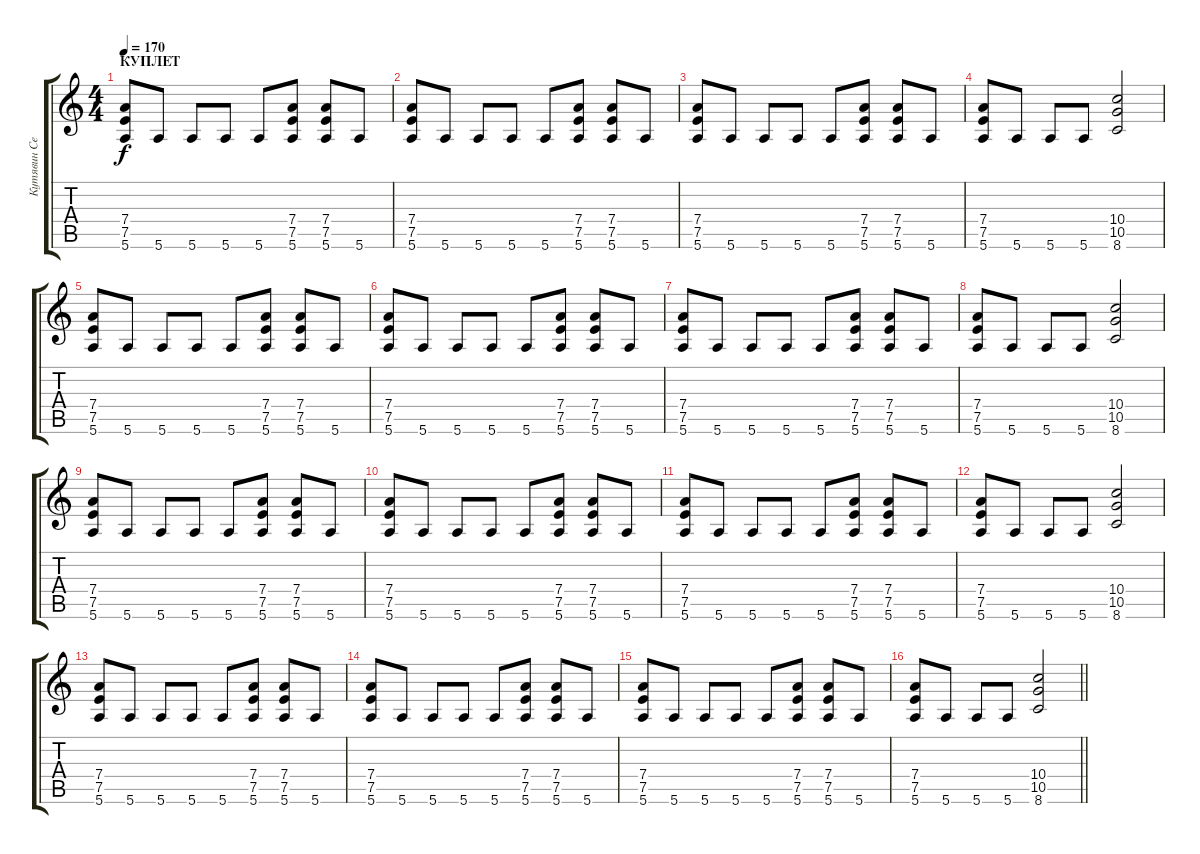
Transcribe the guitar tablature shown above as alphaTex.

\track ("Кутявин Сергей" "Кутявин Се") {instrument distortionguitar}
\staff {score tabs}
\tuning (E4 B3 G3 D3 A2 E2) {hide}
\ts (4 4)
\section ("" "КУПЛЕТ")
\tempo 170
\clef g2
\ks c
(7.4 7.5 5.6).8{dy f} 5.6.8 5.6.8 5.6.8 5.6.8 (7.4 7.5 5.6).8 (7.4 7.5 5.6).8 5.6.8 |
(7.4 7.5 5.6).8 5.6.8 5.6.8 5.6.8 5.6.8 (7.4 7.5 5.6).8 (7.4 7.5 5.6).8 5.6.8 |
(7.4 7.5 5.6).8 5.6.8 5.6.8 5.6.8 5.6.8 (7.4 7.5 5.6).8 (7.4 7.5 5.6).8 5.6.8 |
(7.4 7.5 5.6).8 5.6.8 5.6.8 5.6.8 (10.4 10.5 8.6).2 |
(7.4 7.5 5.6).8 5.6.8 5.6.8 5.6.8 5.6.8 (7.4 7.5 5.6).8 (7.4 7.5 5.6).8 5.6.8 |
(7.4 7.5 5.6).8 5.6.8 5.6.8 5.6.8 5.6.8 (7.4 7.5 5.6).8 (7.4 7.5 5.6).8 5.6.8 |
(7.4 7.5 5.6).8 5.6.8 5.6.8 5.6.8 5.6.8 (7.4 7.5 5.6).8 (7.4 7.5 5.6).8 5.6.8 |
(7.4 7.5 5.6).8 5.6.8 5.6.8 5.6.8 (10.4 10.5 8.6).2 |
(7.4 7.5 5.6).8 5.6.8 5.6.8 5.6.8 5.6.8 (7.4 7.5 5.6).8 (7.4 7.5 5.6).8 5.6.8 |
(7.4 7.5 5.6).8 5.6.8 5.6.8 5.6.8 5.6.8 (7.4 7.5 5.6).8 (7.4 7.5 5.6).8 5.6.8 |
(7.4 7.5 5.6).8 5.6.8 5.6.8 5.6.8 5.6.8 (7.4 7.5 5.6).8 (7.4 7.5 5.6).8 5.6.8 |
(7.4 7.5 5.6).8 5.6.8 5.6.8 5.6.8 (10.4 10.5 8.6).2 |
(7.4 7.5 5.6).8 5.6.8 5.6.8 5.6.8 5.6.8 (7.4 7.5 5.6).8 (7.4 7.5 5.6).8 5.6.8 |
(7.4 7.5 5.6).8 5.6.8 5.6.8 5.6.8 5.6.8 (7.4 7.5 5.6).8 (7.4 7.5 5.6).8 5.6.8 |
(7.4 7.5 5.6).8 5.6.8 5.6.8 5.6.8 5.6.8 (7.4 7.5 5.6).8 (7.4 7.5 5.6).8 5.6.8 |
\barLineRight lightlight
(7.4 7.5 5.6).8 5.6.8 5.6.8 5.6.8 (10.4 10.5 8.6).2
